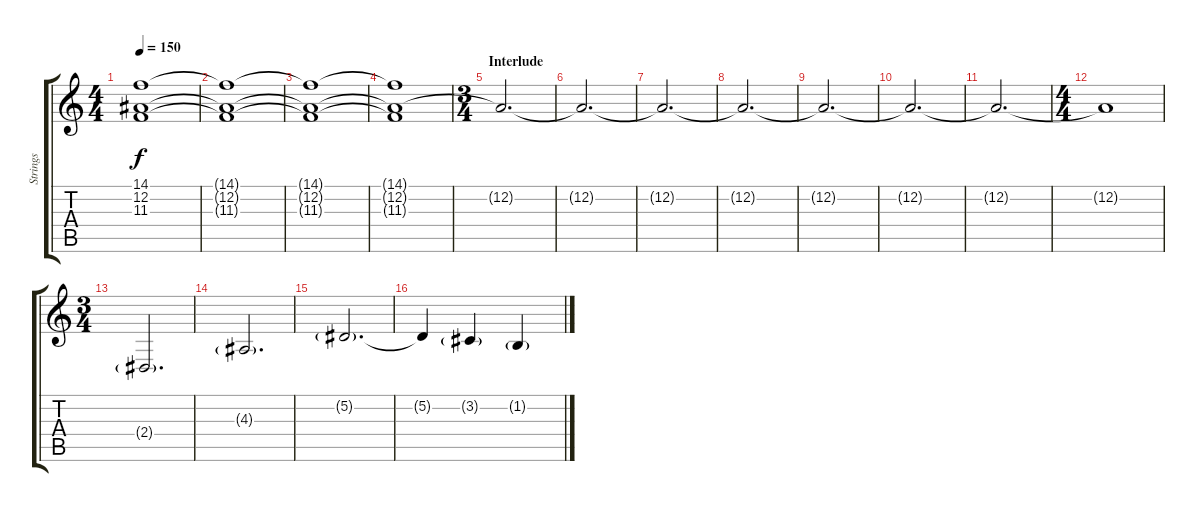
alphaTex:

\track ("Strings" "Strings") {instrument stringensemble1}
\staff {score tabs}
\tuning (Eb4 Bb3 Gb3 Db3 Ab2 Eb2) {hide}
\ts (4 4)
\tempo 150
\clef g2
\ks c
(14.1{t} 12.2{t} 11.3{t}).1{dy f} |
(14.1{t} 12.2{t} 11.3{t}).1 |
(14.1{t} 12.2{t} 11.3{t}).1 |
(14.1{t} 12.2{t} 11.3{t}).1 |
\ts (3 4)
\section ("" "Interlude")
12.2{t}.2{d} |
12.2{t}.2{d} |
12.2{t}.2{d} |
12.2{t}.2{d} |
12.2{t}.2{d} |
12.2{t}.2{d} |
12.2{t}.2{d} |
\ts (4 4)
12.2{t}.1 |
\ts (3 4)
2.4{g}.2{d} |
4.3{g}.2{d} |
5.2{g}.2{d} |
5.2{t}.4 3.2{g}.4 1.2{g}.4
